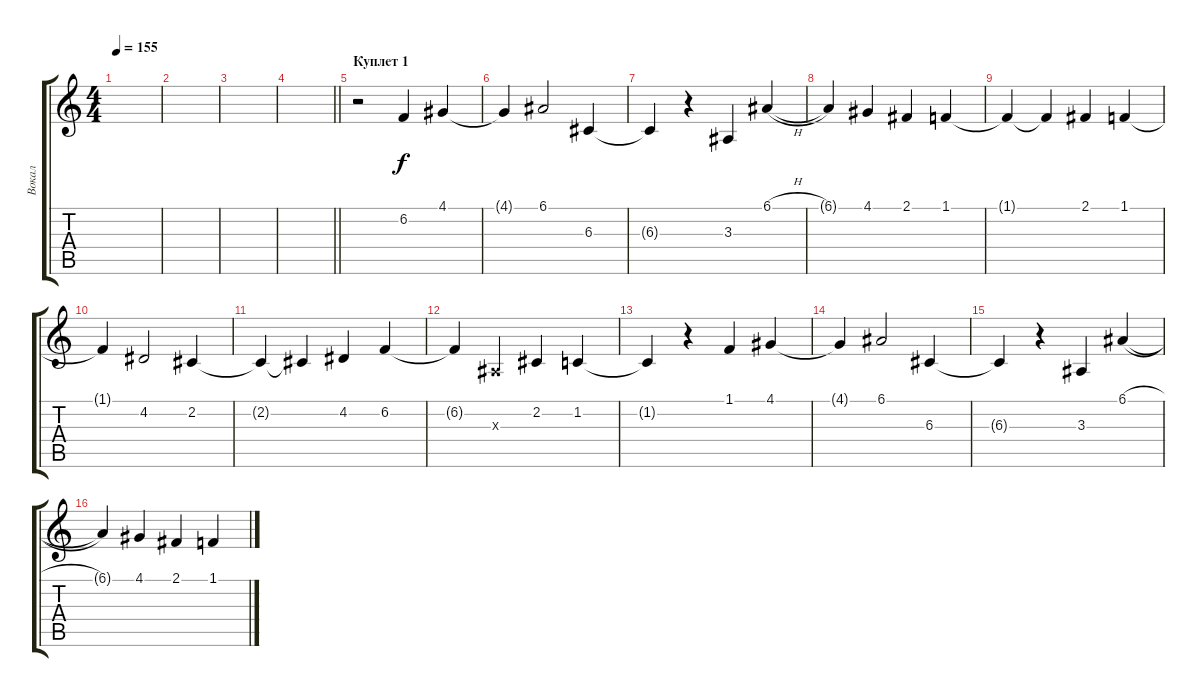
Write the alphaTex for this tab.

\track ("Вокал" "Вокал") {instrument tremolostrings}
\staff {score tabs}
\tuning (E4 B3 G3 D3 A2 E2) {hide}
\ts (4 4)
\tempo 155
\clef g2
\ks c
|
|
|
\barLineRight lightlight
|
\section ("" "Куплет 1")
r.2 6.2.4 4.1.4 |
4.1{t}.4 6.1.2 6.3.4 |
6.3{t}.4 r.4 3.3.4 6.1{h}.4 |
6.1{t}.4 4.1.4 2.1.4 1.1.4 |
1.1{t}.4 1.1{t}.4 2.1.4 1.1.4 |
1.1{t}.4 4.2.2 2.2.4 |
2.2{t}.4 2.2{t}.4 4.2.4 6.2.4 |
6.2{t}.4 3.3{x}.4 2.2.4 1.2.4 |
1.2{t}.4 r.4 1.1.4 4.1.4 |
4.1{t}.4 6.1.2 6.3.4 |
6.3{t}.4 r.4 3.3.4 6.1{h}.4 |
6.1{t}.4 4.1.4 2.1.4 1.1.4
